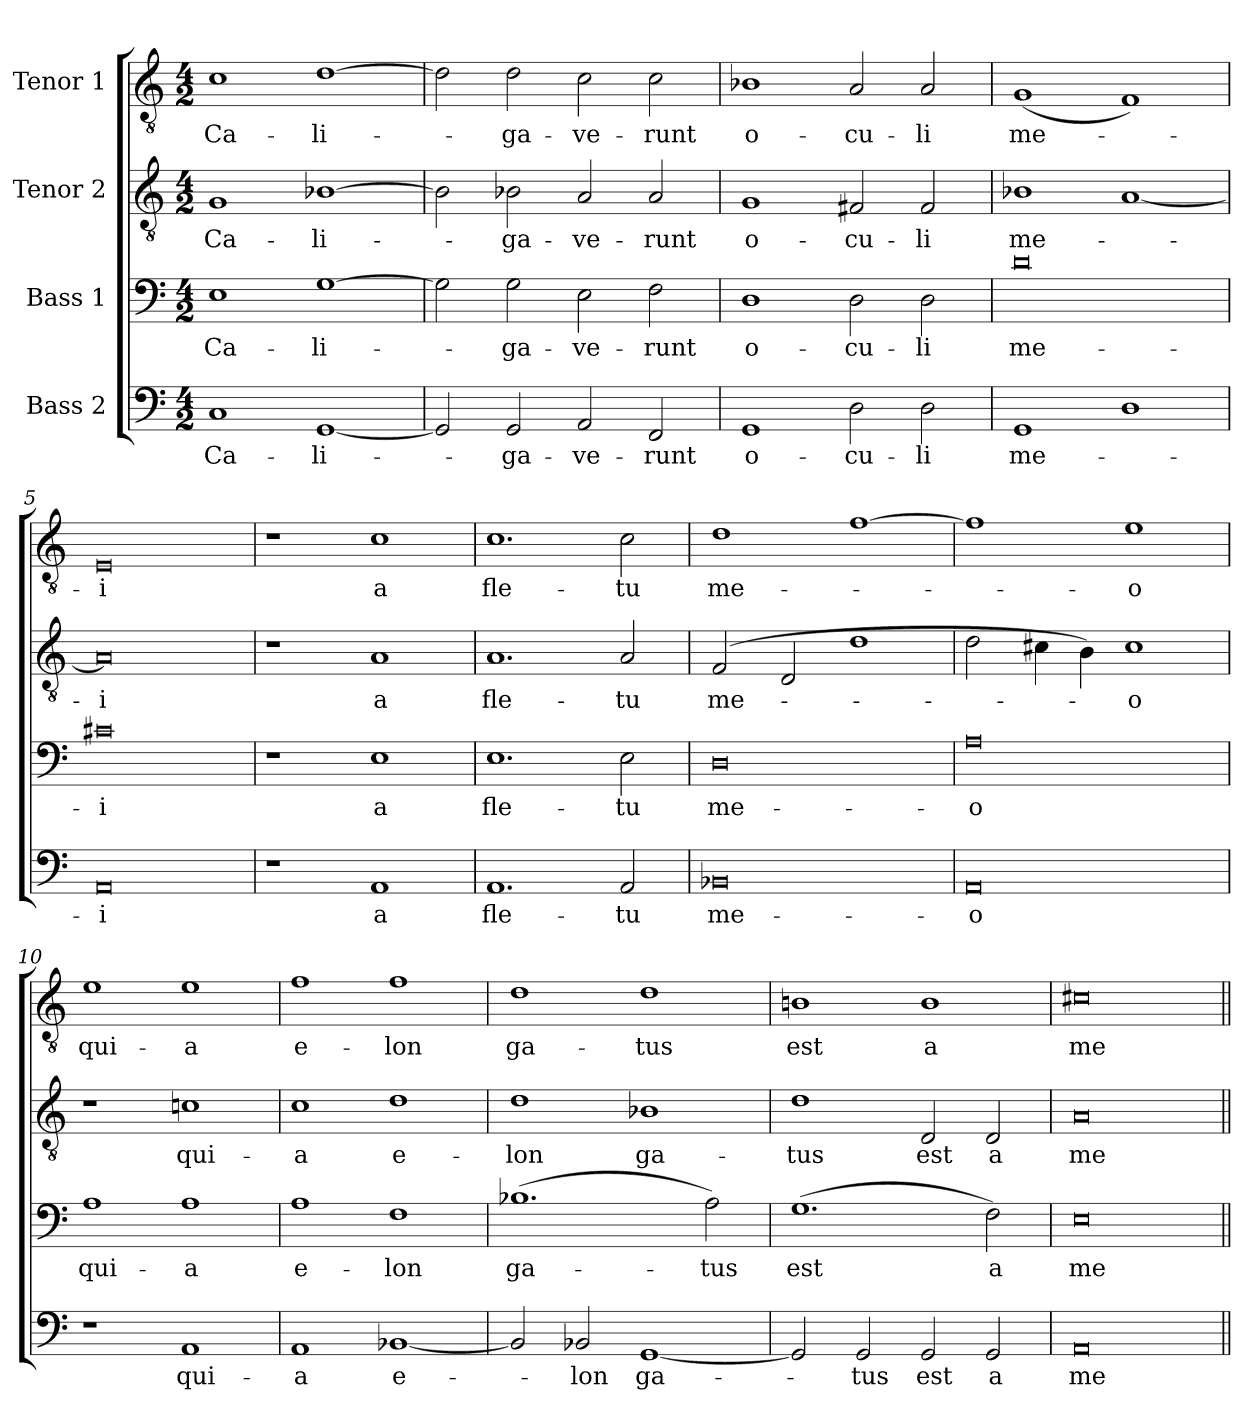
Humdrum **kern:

**kern	**text	**kern	**text	**kern	**text	**kern	**text
*part4	*part4	*part3	*part3	*part2	*part2	*part1	*part1
*staff4	*staff4	*staff3	*staff3	*staff2	*staff2	*staff1	*staff1
*I"Bass 2	*	*I"Bass 1	*	*I"Tenor 2	*	*I"Tenor 1	*
*clefF4	*	*clefF4	*	*clefGv2	*	*clefGv2	*
*k[]	*	*k[]	*	*k[]	*	*k[]	*
*C:	*	*C:	*	*C:	*	*C:	*
*M4/2	*	*M4/2	*	*M4/2	*	*M4/2	*
=1	=1	=1	=1	=1	=1	=1	=1
1C	Ca-	1E	Ca-	1G	Ca-	1c	Ca-
[1GG	-li-	[1G	-li-	[1B-X	-li-	[1d	-li-
=2	=2	=2	=2	=2	=2	=2	=2
2GG/]	.	2G\]	.	2B-\]	.	2d\]	.
2GG/	-ga-	2G\	-ga-	2B-X\	-ga-	2d\	-ga-
2AA/	-ve-	2E\	-ve-	2A/	-ve-	2c\	-ve-
2FF/	-runt	2F\	-runt	2A/	-runt	2c\	-runt
=3	=3	=3	=3	=3	=3	=3	=3
1GG	o-	1D	o-	1G	o-	1B-X	o-
2D\	-cu-	2D\	-cu-	2F#X/	-cu-	2A/	-cu-
2D\	-li	2D\	-li	2F#/	-li	2A/	-li
=4	=4	=4	=4	=4	=4	=4	=4
1GG	me-	0d	me-	1B-X	me-	(1G	me-
1D	.	.	.	[1A	.	1F)	.
=5	=5	=5	=5	=5	=5	=5	=5
0AA	-i	0c#X	-i	0A]	-i	0E	-i
=6	=6	=6	=6	=6	=6	=6	=6
1r	.	1r	.	1r	.	1r	.
1AA	a	1E	a	1A	a	1c	a
=7	=7	=7	=7	=7	=7	=7	=7
1.AA	fle-	1.E	fle-	1.A	fle-	1.c	fle-
2AA/	-tu	2E\	-tu	2A/	-tu	2c\	-tu
!!LO:LB:g=z
=8	=8	=8	=8	=8	=8	=8	=8
0BB-X	me-	0D	me-	(2F/	me-	1d	me-
.	.	.	.	2D/	.	.	.
.	.	.	.	1d	.	[1f	.
=9	=9	=9	=9	=9	=9	=9	=9
0AA	-o	0A	-o	2d\	.	1f]	.
.	.	.	.	4c#X\	.	.	.
.	.	.	.	4B\)	.	.	.
.	.	.	.	1c#	-o	1e	-o
=10	=10	=10	=10	=10	=10	=10	=10
1r	.	1A	qui-	1r	.	1e	qui-
1AA	qui-	1A	-a	1cn	qui-	1e	-a
=11	=11	=11	=11	=11	=11	=11	=11
1AA	-a	1A	e-	1c	-a	1f	e-
[1BB-X	e-	1F	-lon	1d	e-	1f	-lon
=12	=12	=12	=12	=12	=12	=12	=12
2BB-/]	.	(1.B-X	ga-	1d	-lon	1d	ga-
2BB-X/	-lon	.	.	.	.	.	.
[1GG	ga-	.	.	1B-X	ga-	1d	-tus
.	.	2A\)	-tus	.	.	.	.
=13	=13	=13	=13	=13	=13	=13	=13
2GG/]	.	(1.G	est	1d	-tus	1Bn	est
2GG/	-tus	.	.	.	.	.	.
2GG/	est	.	.	2D/	est	1B	a
2GG/	a	2F\)	a	2D/	a	.	.
=14	=14	=14	=14	=14	=14	=14	=14
0AA	me	0E	me	0A	me	0c#X	me
=||	=||	=||	=||	=||	=||	=||	=||
*-	*-	*-	*-	*-	*-	*-	*-
